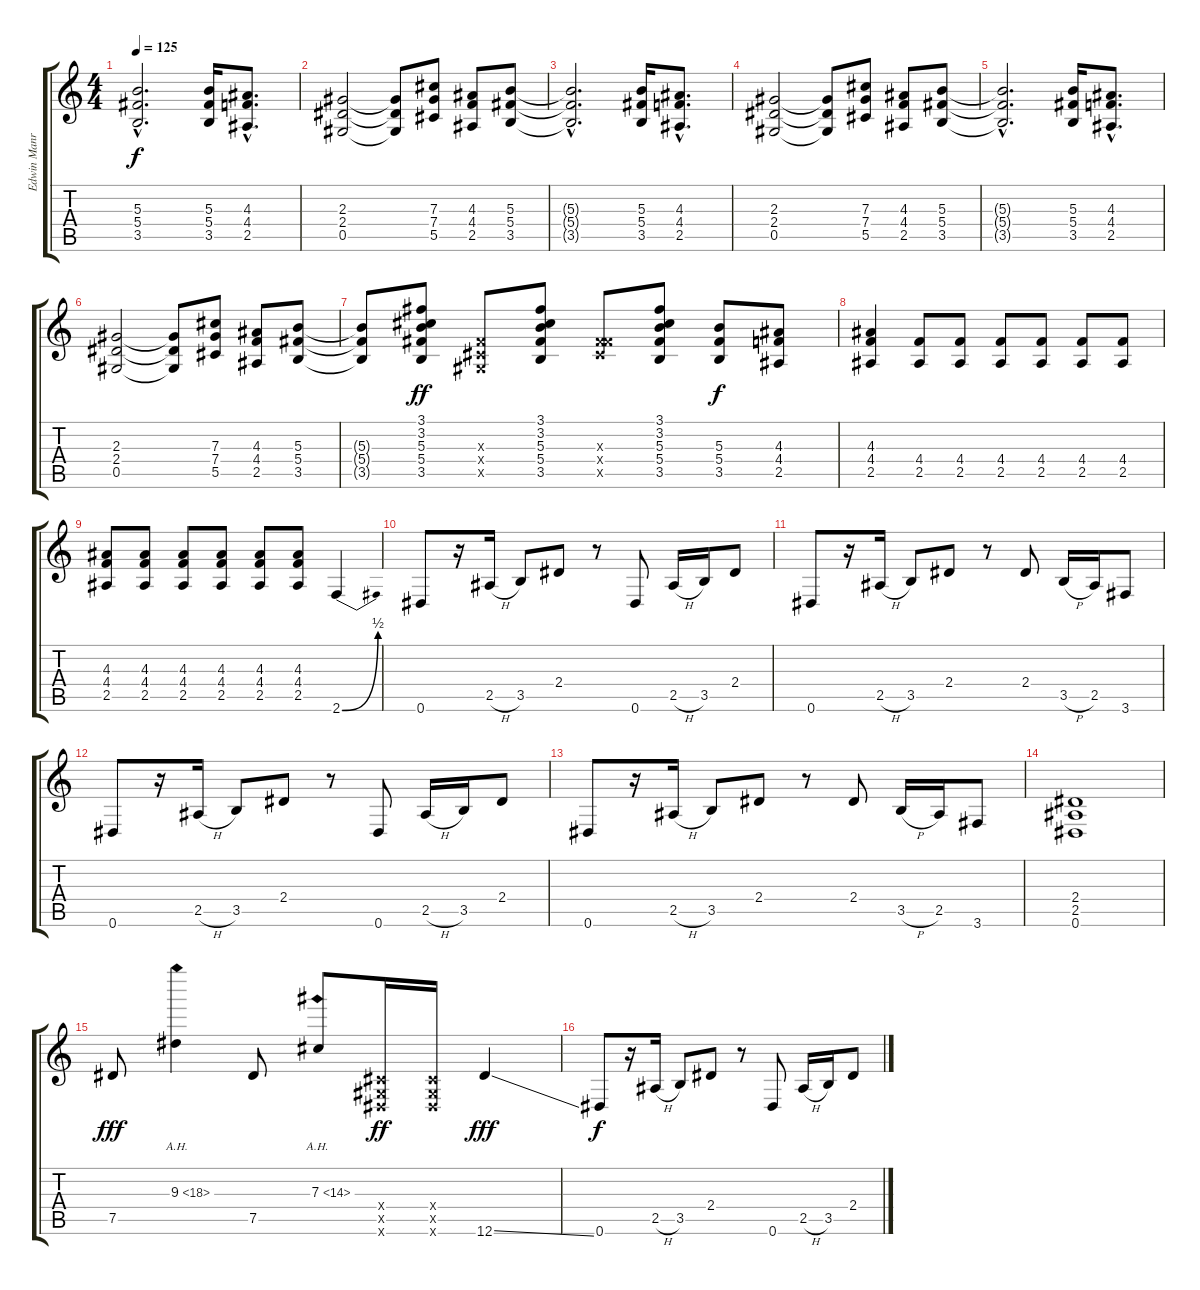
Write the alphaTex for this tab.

\track ("Edwin Manrique" "Edwin Manr") {instrument distortionguitar}
\staff {score tabs}
\tuning (Eb4 Bb3 Gb3 Db3 Ab2 Eb2) {hide}
\ts (4 4)
\tempo 125
\clef g2
\ks c
(5.3{hac t} 5.4{hac t} 3.5{hac t}).2{d dy f} (5.3 5.4 3.5).16 (4.3{hac} 4.4{hac} 2.5{hac}).8{d} |
(2.3 2.4 0.5).2 (2.3{t} 2.4{t} 0.5{t}).8 (7.3 7.4 5.5).8 (4.3 4.4 2.5).8 (5.3 5.4 3.5).8 |
(5.3{hac t} 5.4{hac t} 3.5{hac t}).2{d} (5.3 5.4 3.5).16 (4.3{hac} 4.4{hac} 2.5{hac}).8{d} |
(2.3 2.4 0.5).2 (2.3{t} 2.4{t} 0.5{t}).8 (7.3 7.4 5.5).8 (4.3 4.4 2.5).8 (5.3 5.4 3.5).8 |
(5.3{hac t} 5.4{hac t} 3.5{hac t}).2{d} (5.3 5.4 3.5).16 (4.3{hac} 4.4{hac} 2.5{hac}).8{d} |
(2.3 2.4 0.5).2 (2.3{t} 2.4{t} 0.5{t}).8 (7.3 7.4 5.5).8 (4.3 4.4 2.5).8 (5.3 5.4 3.5).8 |
(5.3{t} 5.4{t} 3.5{t}).8 (3.1 3.2 5.3 5.4 3.5).8{dy ff} (0.3{x} 0.4{x} 0.5{x}).8 (3.1 3.2 5.3 5.4 3.5).8 (0.3{x} 5.4{x} 5.5{x}).8 (3.1 3.2 5.3 5.4 3.5).8 (5.3 5.4 3.5).8{dy f} (4.3 4.4 2.5).8 |
(4.3 4.4 2.5).4 (4.4 2.5).8 (4.4 2.5).8 (4.4 2.5).8 (4.4 2.5).8 (4.4 2.5).8 (4.4 2.5).8 |
(4.3 4.4 2.5).8 (4.3 4.4 2.5).8 (4.3 4.4 2.5).8 (4.3 4.4 2.5).8 (4.3 4.4 2.5).8 (4.3 4.4 2.5).8 2.6{be (bend 0 0 60 2)}.4 |
0.6.8 r.16 2.5{h}.16 3.5.8 2.4.8 r.8 0.6.8 2.5{h}.16 3.5.16 2.4.8 |
0.6.8 r.16 2.5{h}.16 3.5.8 2.4.8 r.8 2.4.8 3.5{h}.16 2.5.16 3.6.8 |
0.6.8 r.16 2.5{h}.16 3.5.8 2.4.8 r.8 0.6.8 2.5{h}.16 3.5.16 2.4.8 |
0.6.8 r.16 2.5{h}.16 3.5.8 2.4.8 r.8 2.4.8 3.5{h}.16 2.5.16 3.6.8 |
(2.4 2.5 0.6).1 |
7.5.8{dy fff} 9.3{ah 9}.4 7.5.8 7.3{ah 7}.8 (0.4{x} 0.5{x} 0.6{x}).16{dy ff} (0.4{x} 0.5{x} 0.6{x}).16 12.6{ss}.4{dy fff} |
0.6.8{dy f} r.16 2.5{h}.16 3.5.8 2.4.8 r.8 0.6.8 2.5{h}.16 3.5.16 2.4.8
